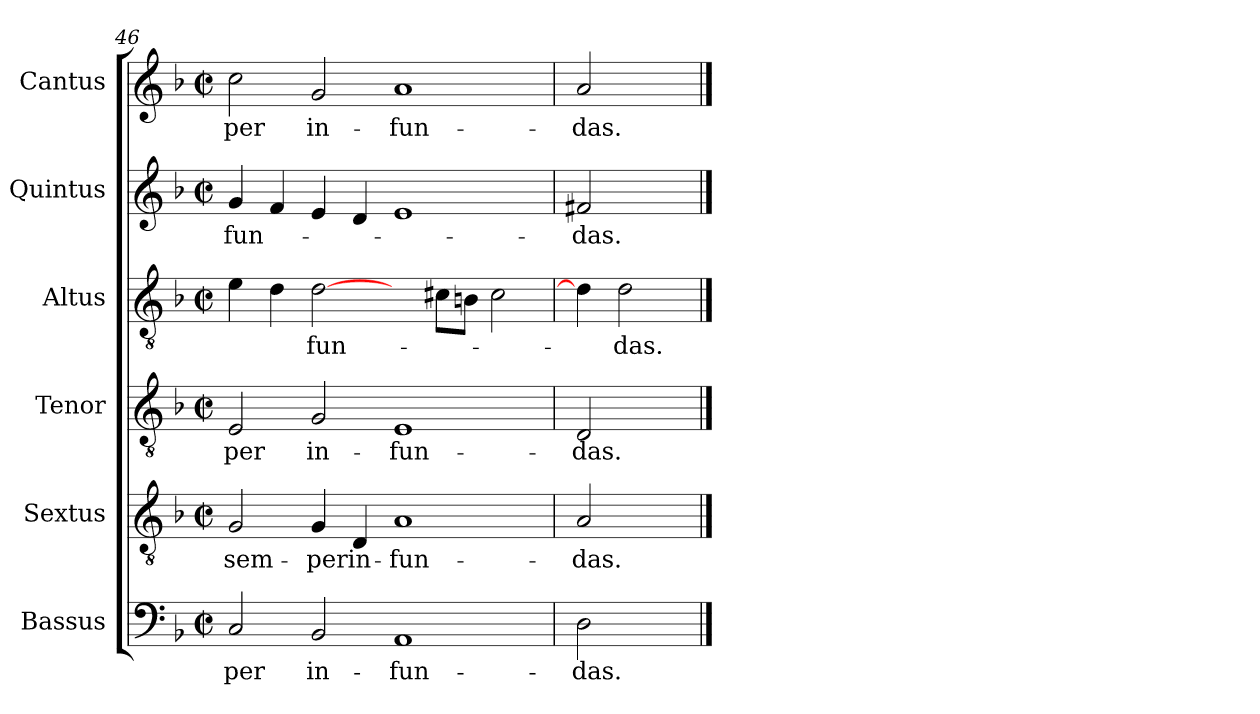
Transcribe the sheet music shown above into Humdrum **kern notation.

**kern	**text	**kern	**text	**kern	**text	**kern	**text	**kern	**text	**kern	**text
*part6	*part6	*part5	*part5	*part4	*part4	*part3	*part3	*part2	*part2	*part1	*part1
*staff6	*staff6	*staff5	*staff5	*staff4	*staff4	*staff3	*staff3	*staff2	*staff2	*staff1	*staff1
*I"Bassus	*	*I"Sextus	*	*I"Tenor	*	*I"Altus	*	*I"Quintus	*	*I"Cantus	*
*I'B	*	*	*	*I'T	*	*I'A	*	*	*	*I'C	*
*clefF4	*	*clefGv2	*	*clefGv2	*	*clefGv2	*	*clefG2	*	*clefG2	*
*k[b-]	*	*k[b-]	*	*k[b-]	*	*k[b-]	*	*k[b-]	*	*k[b-]	*
*F:	*	*F:	*	*F:	*	*F:	*	*F:	*	*F:	*
*M2/2	*	*M2/2	*	*M2/2	*	*M2/2	*	*M2/2	*	*M2/2	*
*met(c|)	*	*met(c|)	*	*met(c|)	*	*met(c|)	*	*met(c|)	*	*met(c|)	*
=46	=46	=46	=46	=46	=46	=46	=46	=46	=46	=46	=46
2C/	-per	2G/	sem-	2E/	-per	4e\	.	4g/	-fun-	2cc\	-per
.	.	.	.	.	.	4d\	.	4f/	.	.	.
2BB-/	in-	4G/	-per	2G/	in-	[2d\	-fun-	4e/	.	2g/	in-
.	.	4D/	in-	.	.	.	.	4d/	.	.	.
1AA	-fun-	1A	-fun-	1E	-fun-	4ryy	.	1e	.	1a	-fun-
.	.	.	.	.	.	8c#X\L	.	.	.	.	.
.	.	.	.	.	.	8Bn\J	.	.	.	.	.
.	.	.	.	.	.	2c#\	.	.	.	.	.
=47	=47	=47	=47	=47	=47	=47	=47	=47	=47	=47	=47
2D\	-das.	2A/	-das.	2D/	-das.	4d\]	.	2f#X/	-das.	2a/	-das.
.	.	.	.	.	.	2d\	-das.	.	.	.	.
4ryy	.	4ryy	.	4ryy	.	.	.	4ryy	.	4ryy	.
==	==	==	==	==	==	==	==	==	==	==	==
*-	*-	*-	*-	*-	*-	*-	*-	*-	*-	*-	*-
